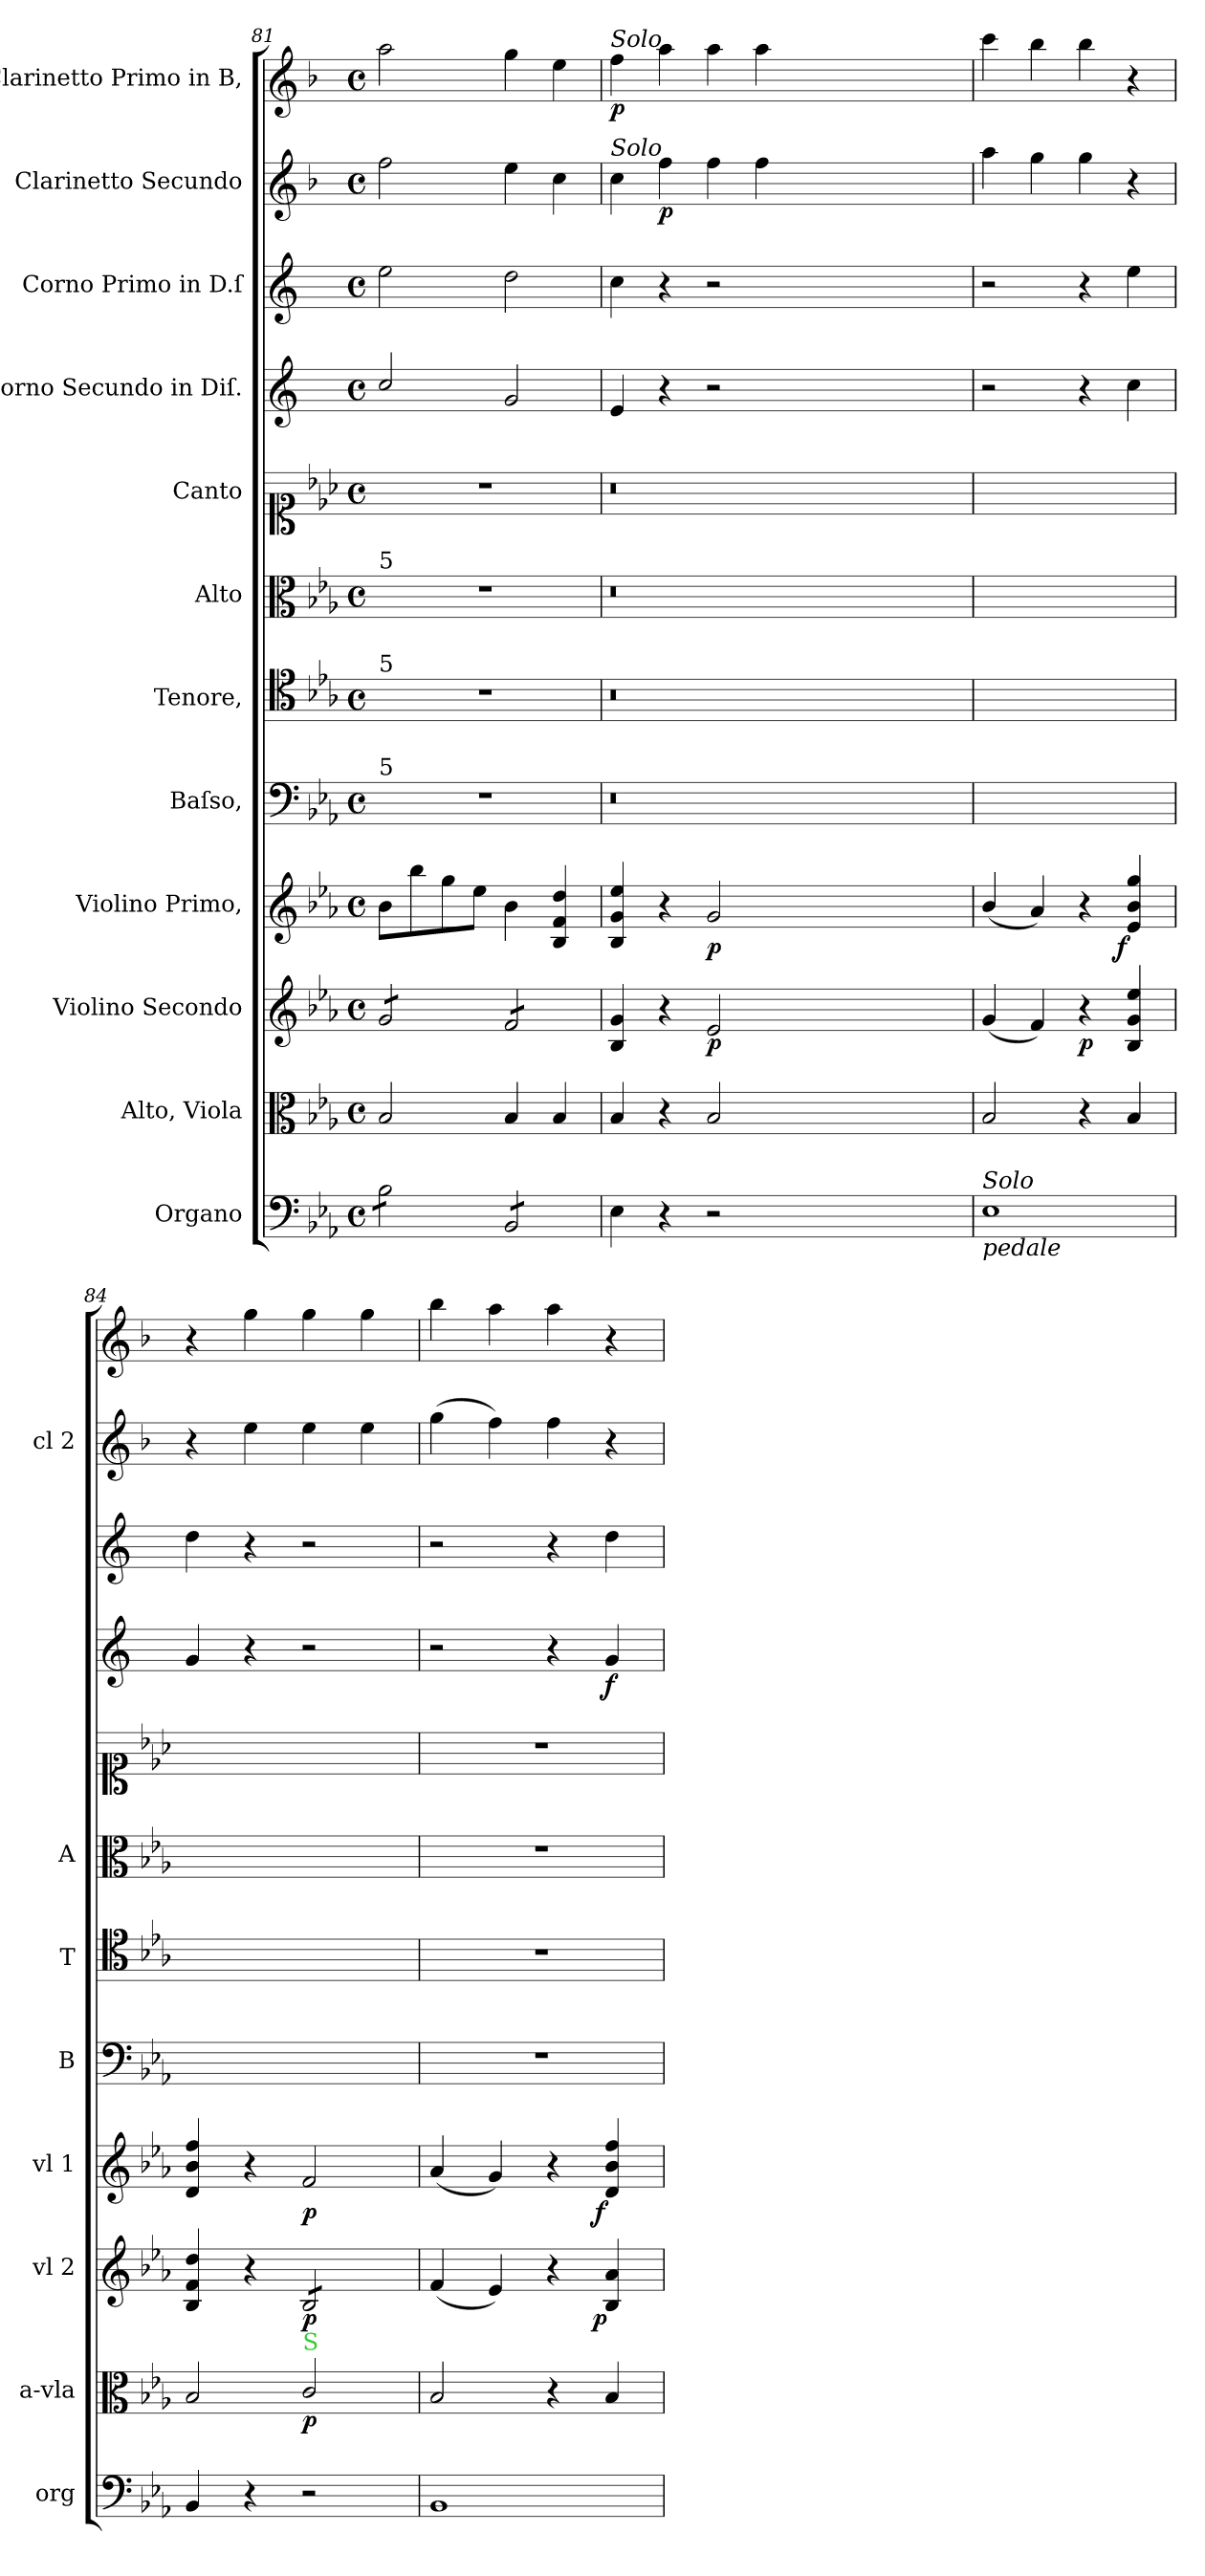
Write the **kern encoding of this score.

**kern	**kern	**dynam	**kern	**dynam	**kern	**dynam	**kern	**kern	**kern	**kern	**kern	**dynam	**kern	**kern	**dynam	**kern	**dynam
*part12	*part11	*part11	*part10	*part10	*part9	*part9	*part8	*part7	*part6	*part5	*part4	*part4	*part3	*part2	*part2	*part1	*part1
*staff12	*staff11	*staff11	*staff10	*staff10	*staff9	*staff9	*staff8	*staff7	*staff6	*staff5	*staff4	*staff4	*staff3	*staff2	*staff2	*staff1	*staff1
*I"Organo	*I"Alto, Viola	*	*I"Violino Secondo	*	*I"Violino Primo,	*	*I"Baſso,	*I"Tenore,	*I"Alto	*I"Canto	*I"Corno Secundo in Diſ.	*	*I"Corno Primo in D.ſ	*I"Clarinetto Secundo	*	*I"Clarinetto Primo in B,	*
*I'org	*I'a-vla	*	*I'vl 2	*	*I'vl 1	*	*I'B	*I'T	*I'A	*	*	*	*	*I'cl 2	*	*	*
*clefF4	*clefC3	*	*clefG2	*	*clefG2	*	*clefF4	*clefC4	*clefC3	*clefC1	*clefG2	*	*clefG2	*clefG2	*	*clefG2	*
*	*	*	*	*	*	*	*	*	*	*	*ITrd5c9	*	*ITrd5c9	*ITrd1c2	*	*ITrd1c2	*
*k[b-e-a-]	*k[b-e-a-]	*	*k[b-e-a-]	*	*k[b-e-a-]	*	*k[b-e-a-]	*k[b-e-a-]	*k[b-e-a-]	*k[b-e-a-]	*k[b-e-a-]	*	*k[b-e-a-]	*k[b-e-a-]	*	*k[b-e-a-]	*
*E-:	*E-:	*	*	*	*E-:	*	*E-:	*E-:	*E-:	*E-:	*E-:	*	*E-:	*E-:	*	*E-:	*
*M4/4	*M4/4	*	*M4/4	*	*M4/4	*	*M4/4	*M4/4	*M4/4	*M4/4	*M4/4	*	*M4/4	*M4/4	*	*M4/4	*
*met(c)	*met(c)	*	*met(c)	*	*met(c)	*	*met(c)	*met(c)	*met(c)	*met(c)	*met(c)	*	*met(c)	*met(c)	*	*met(c)	*
=81	=81	=81	=81	=81	=81	=81	=81	=81	=81	=81	=81	=81	=81	=81	=81	=81	=81
!	!	!	!	!	!	!	!	!	!LO:TX:a:t=5	!	!	!	!	!	!	!	!
!	!	!	!	!	!	!	!	!LO:TX:a:t=5	!	!	!	!	!	!	!	!	!
!	!	!	!	!	!	!	!LO:TX:a:t=5	!	!	!	!	!	!	!	!	!	!
*tremolo	*	*	*	*	*	*	*	*	*	*	*	*	*	*	*	*	*
*	*	*	*tremolo	*	*	*	*	*	*	*	*	*	*	*	*	*	*
8B-\L	2B-/	.	8g/L	.	8b-\L	.	1r	1r	1r	1r	2e-/	.	2g\	2ee-\	.	2gg\	.
8B-\	.	.	8g/	.	8bb-\	.	.	.	.	.	.	.	.	.	.	.	.
8B-\	.	.	8g/	.	8gg\	.	.	.	.	.	.	.	.	.	.	.	.
8B-\J	.	.	8g/J	.	8ee-\J	.	.	.	.	.	.	.	.	.	.	.	.
8BB-/L	4B-/	.	8f/L	.	4b-\	.	.	.	.	.	2B-/	.	2f\	4dd\	.	4ff\	.
8BB-/	.	.	8f/	.	.	.	.	.	.	.	.	.	.	.	.	.	.
8BB-/	4B-/	.	8f/	.	4B-/ 4f/ 4dd/	.	.	.	.	.	.	.	.	4b-\	.	4dd\	.
8BB-/J	.	.	8f/J	.	.	.	.	.	.	.	.	.	.	.	.	.	.
*	*	*	*Xtremolo	*	*	*	*	*	*	*	*	*	*	*	*	*	*
*Xtremolo	*	*	*	*	*	*	*	*	*	*	*	*	*	*	*	*	*
=82	=82	=82	=82	=82	=82	=82	=82	=82	=82	=82	=82	=82	=82	=82	=82	=82	=82
!	!	!	!	!	!	!	!	!	!	!	!	!	!	!	!	!LO:TX:a:i:t=Solo	!
!	!	!	!	!	!	!	!	!	!	!	!	!	!	!LO:TX:a:i:t=Solo	!	!	!
4E-\	4B-/	.	4B-/ 4g/	.	4B-/ 4g/ 4ee-/	.	0.r	0.r	0.r	0.r	4G/	.	4e-\	4b-\	.	4ee-\	p.
4r	4r	.	4r	.	4r	.	.	.	.	.	4r	.	4r	4ee-\	p	4gg\	.
2r	2B-/	p&colon;	2e-/	p	2g/	p.	.	.	.	.	2r	.	2r	4ee-\	.	4gg\	.
.	.	.	.	.	.	.	.	.	.	.	.	.	.	4ee-\	.	4gg\	.
0ryy	0ryy	.	0ryy	.	0ryy	.	.	.	.	.	0ryy	.	0ryy	0ryy	.	0ryy	.
=83	=83	=83	=83	=83	=83	=83	=83	=83	=83	=83	=83	=83	=83	=83	=83	=83	=83
!LO:TX:b:i:t=pedale	!	!	!	!	!	!	!	!	!	!	!	!	!	!	!	!	!
!LO:TX:a:i:t=Solo	!	!	!	!	!	!	!	!	!	!	!	!	!	!	!	!	!
1E-	2B-/	.	(4g/	.	(4b-/	.	1ryy	1ryy	1ryy	1ryy	2r	.	2r	4gg\	.	4bb-\	.
.	.	.	4f/)	.	4a-/)	.	.	.	.	.	.	.	.	4ff\	.	4aa-\	.
.	4r	.	4r	p	4r	.	.	.	.	.	4r	.	4r	4ff\	.	4aa-\	.
!	!	!	!	!	!	!LO:DY:rj	!	!	!	!	!	!	!	!	!	!	!
.	4B-/	f&colon;	4B-/ 4g/ 4ee-/	.	4e-/ 4b-/ 4gg/	f.	.	.	.	.	4e-\	.	4g\	4r	.	4r	.
=84	=84	=84	=84	=84	=84	=84	=84	=84	=84	=84	=84	=84	=84	=84	=84	=84	=84
4BB-/	2B-/	.	4B-/ 4f/ 4dd/	.	4d/ 4b-/ 4ff/	.	1ryy	1ryy	1ryy	1ryy	4B-/	.	4f\	4r	.	4r	.
4r	.	.	4r	.	4r	.	.	.	.	.	4r	.	4r	4dd\	.	4ff\	.
!	!LO:TX:a:color=limegreen:t=S	!	!	!	!	!	!	!	!	!	!	!	!	!	!	!	!
*	*	*	*tremolo	*	*	*	*	*	*	*	*	*	*	*	*	*	*
2r	2c/	p.	8B-/L	p	2f/	p.	.	.	.	.	2r	.	2r	4dd\	.	4ff\	.
.	.	.	8B-/	.	.	.	.	.	.	.	.	.	.	.	.	.	.
.	.	.	8B-/	.	.	.	.	.	.	.	.	.	.	4dd\	.	4ff\	.
.	.	.	8B-/J	.	.	.	.	.	.	.	.	.	.	.	.	.	.
*	*	*	*Xtremolo	*	*	*	*	*	*	*	*	*	*	*	*	*	*
=85	=85	=85	=85	=85	=85	=85	=85	=85	=85	=85	=85	=85	=85	=85	=85	=85	=85
1BB-	2B-/	.	(4f/	.	(4a-/	.	1r	1r	1r	1r	2r	.	2r	(4ff\	.	4aa-\	.
.	.	.	4e-/)	.	4g/)	.	.	.	.	.	.	.	.	4ee-\)	.	4gg\	.
.	4r	.	4r	.	4r	.	.	.	.	.	4r	.	4r	4ee-\	.	4gg\	.
!	!	!	!	!LO:DY:rj	!	!LO:DY:rj	!	!	!	!	!	!	!	!	!	!	!
.	4B-/	fp&colon;	4B-/ 4a-/	p	4d/ 4b-/ 4ff/	f.	.	.	.	.	4B-/	f	4f\	4r	.	4r	.
=	=	=	=	=	=	=	=	=	=	=	=	=	=	=	=	=	=
*-	*-	*-	*-	*-	*-	*-	*-	*-	*-	*-	*-	*-	*-	*-	*-	*-	*-
